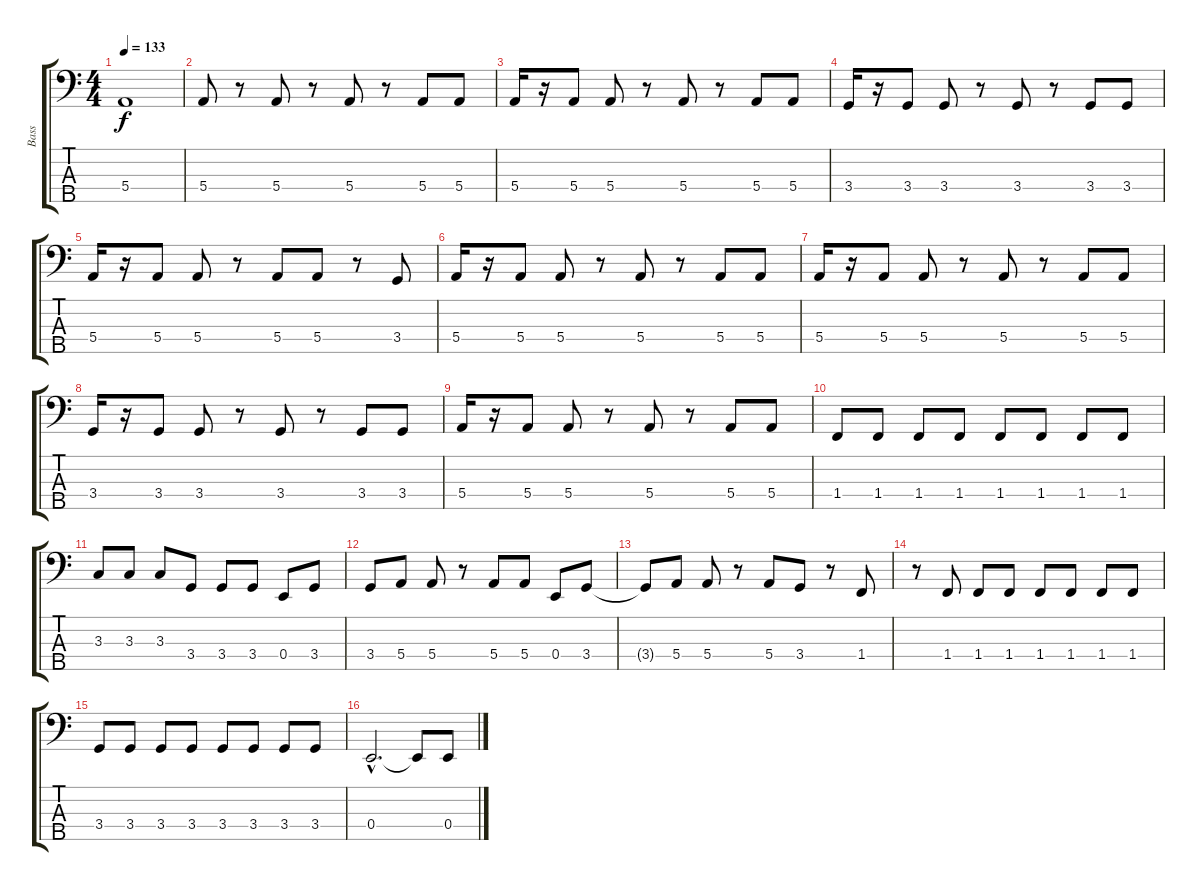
\track ("Bass" "Bass") {instrument electricbassfinger}
\staff {score tabs}
\tuning (G2 D2 A1 E1 B0) {hide}
\ts (4 4)
\tempo 133
\clef f4
\ks c
5.4{t}.1{dy f} |
5.4.8 r.8 5.4.8 r.8 5.4.8 r.8 5.4.8 5.4.8 |
5.4.16 r.16 5.4.8 5.4.8 r.8 5.4.8 r.8 5.4.8 5.4.8 |
3.4.16 r.16 3.4.8 3.4.8 r.8 3.4.8 r.8 3.4.8 3.4.8 |
5.4.16 r.16 5.4.8 5.4.8 r.8 5.4.8 5.4.8 r.8 3.4.8 |
5.4.16 r.16 5.4.8 5.4.8 r.8 5.4.8 r.8 5.4.8 5.4.8 |
5.4.16 r.16 5.4.8 5.4.8 r.8 5.4.8 r.8 5.4.8 5.4.8 |
3.4.16 r.16 3.4.8 3.4.8 r.8 3.4.8 r.8 3.4.8 3.4.8 |
5.4.16 r.16 5.4.8 5.4.8 r.8 5.4.8 r.8 5.4.8 5.4.8 |
1.4.8 1.4.8 1.4.8 1.4.8 1.4.8 1.4.8 1.4.8 1.4.8 |
3.3.8 3.3.8 3.3.8 3.4.8 3.4.8 3.4.8 0.4.8 3.4.8 |
3.4.8 5.4.8 5.4.8 r.8 5.4.8 5.4.8 0.4.8 3.4.8 |
3.4{t}.8 5.4.8 5.4.8 r.8 5.4.8 3.4.8 r.8 1.4.8 |
r.8 1.4.8 1.4.8 1.4.8 1.4.8 1.4.8 1.4.8 1.4.8 |
3.4.8 3.4.8 3.4.8 3.4.8 3.4.8 3.4.8 3.4.8 3.4.8 |
0.4{hac}.2{d} 0.4{t}.8 0.4.8
